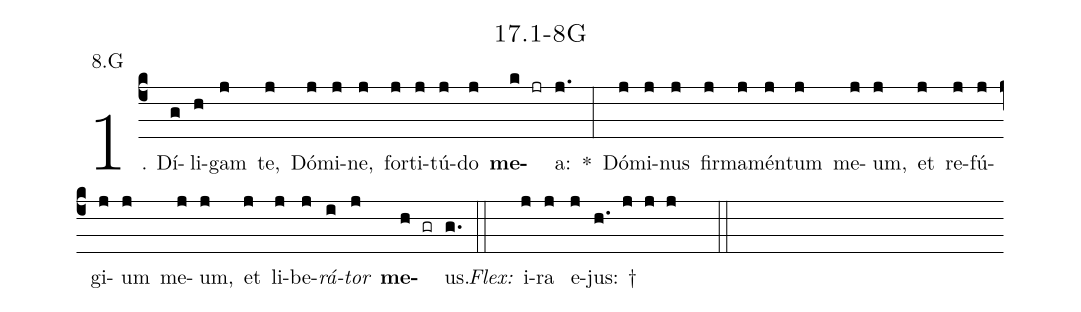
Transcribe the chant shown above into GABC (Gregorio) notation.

name: 17.1-8G;
annotation: 8.G;
%%
(c4)1. Dí(g)li(h)gam(j) te,(j) Dó(j)mi(j)ne,(j) for(j)ti(j)tú(j)do(j) <b>me</b>(k jr)a:(j.) *(:) Dó(j)mi(j)nus(j) fir(j)ma(j)mén(j)tum(j) me(j)um,(j) et(j) re(j)fú(j)gi(j)um(j) me(j)um,(j) et(j) li(j)be(j)<i>rá</i>(i)<i>tor</i>(j) <b>me</b>(h gr)us.(g.) (::)
<i>Flex:</i>()  i(j)ra(j) e(j)jus: †(h. j j j  ::)
